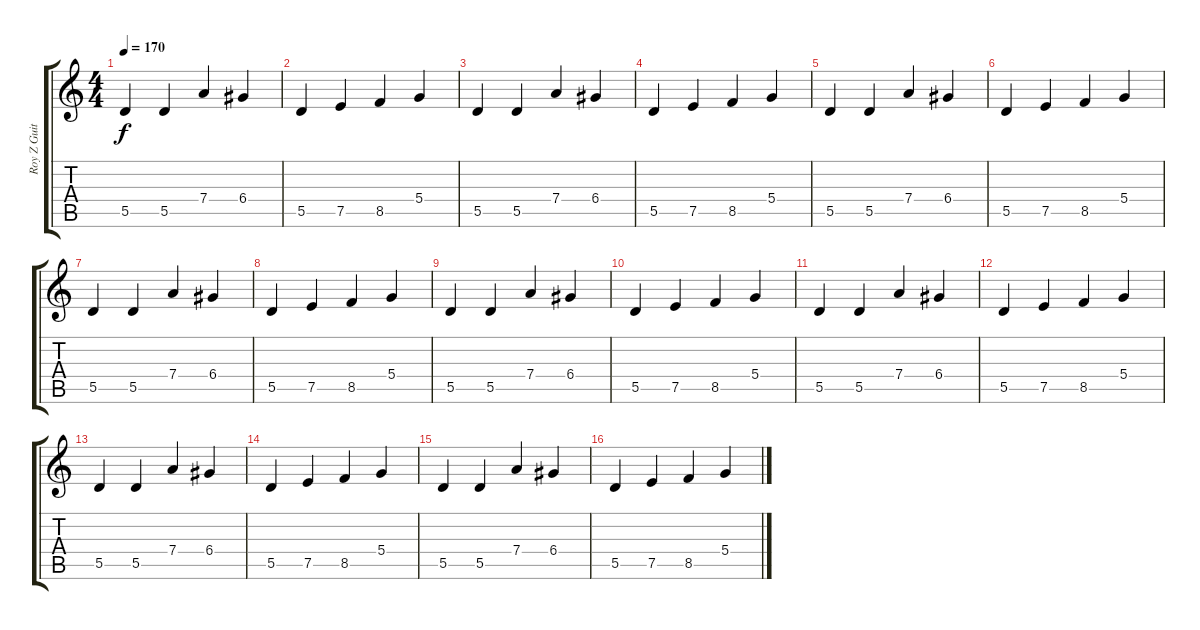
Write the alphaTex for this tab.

\track ("Roy Z Guitar 01" "Roy Z Guit") {instrument distortionguitar}
\staff {score tabs}
\tuning (E4 B3 G3 D3 A2 D2) {hide}
\ts (4 4)
\tempo 170
\clef g2
\ks c
5.5.4{dy f} 5.5.4 7.4.4 6.4.4 |
5.5.4 7.5.4 8.5.4 5.4.4 |
5.5.4 5.5.4 7.4.4 6.4.4 |
5.5.4 7.5.4 8.5.4 5.4.4 |
5.5.4 5.5.4 7.4.4 6.4.4 |
5.5.4 7.5.4 8.5.4 5.4.4 |
5.5.4 5.5.4 7.4.4 6.4.4 |
5.5.4 7.5.4 8.5.4 5.4.4 |
5.5.4 5.5.4 7.4.4 6.4.4 |
5.5.4 7.5.4 8.5.4 5.4.4 |
5.5.4 5.5.4 7.4.4 6.4.4 |
5.5.4 7.5.4 8.5.4 5.4.4 |
5.5.4 5.5.4 7.4.4 6.4.4 |
5.5.4 7.5.4 8.5.4 5.4.4 |
5.5.4 5.5.4 7.4.4 6.4.4 |
5.5.4 7.5.4 8.5.4 5.4.4
